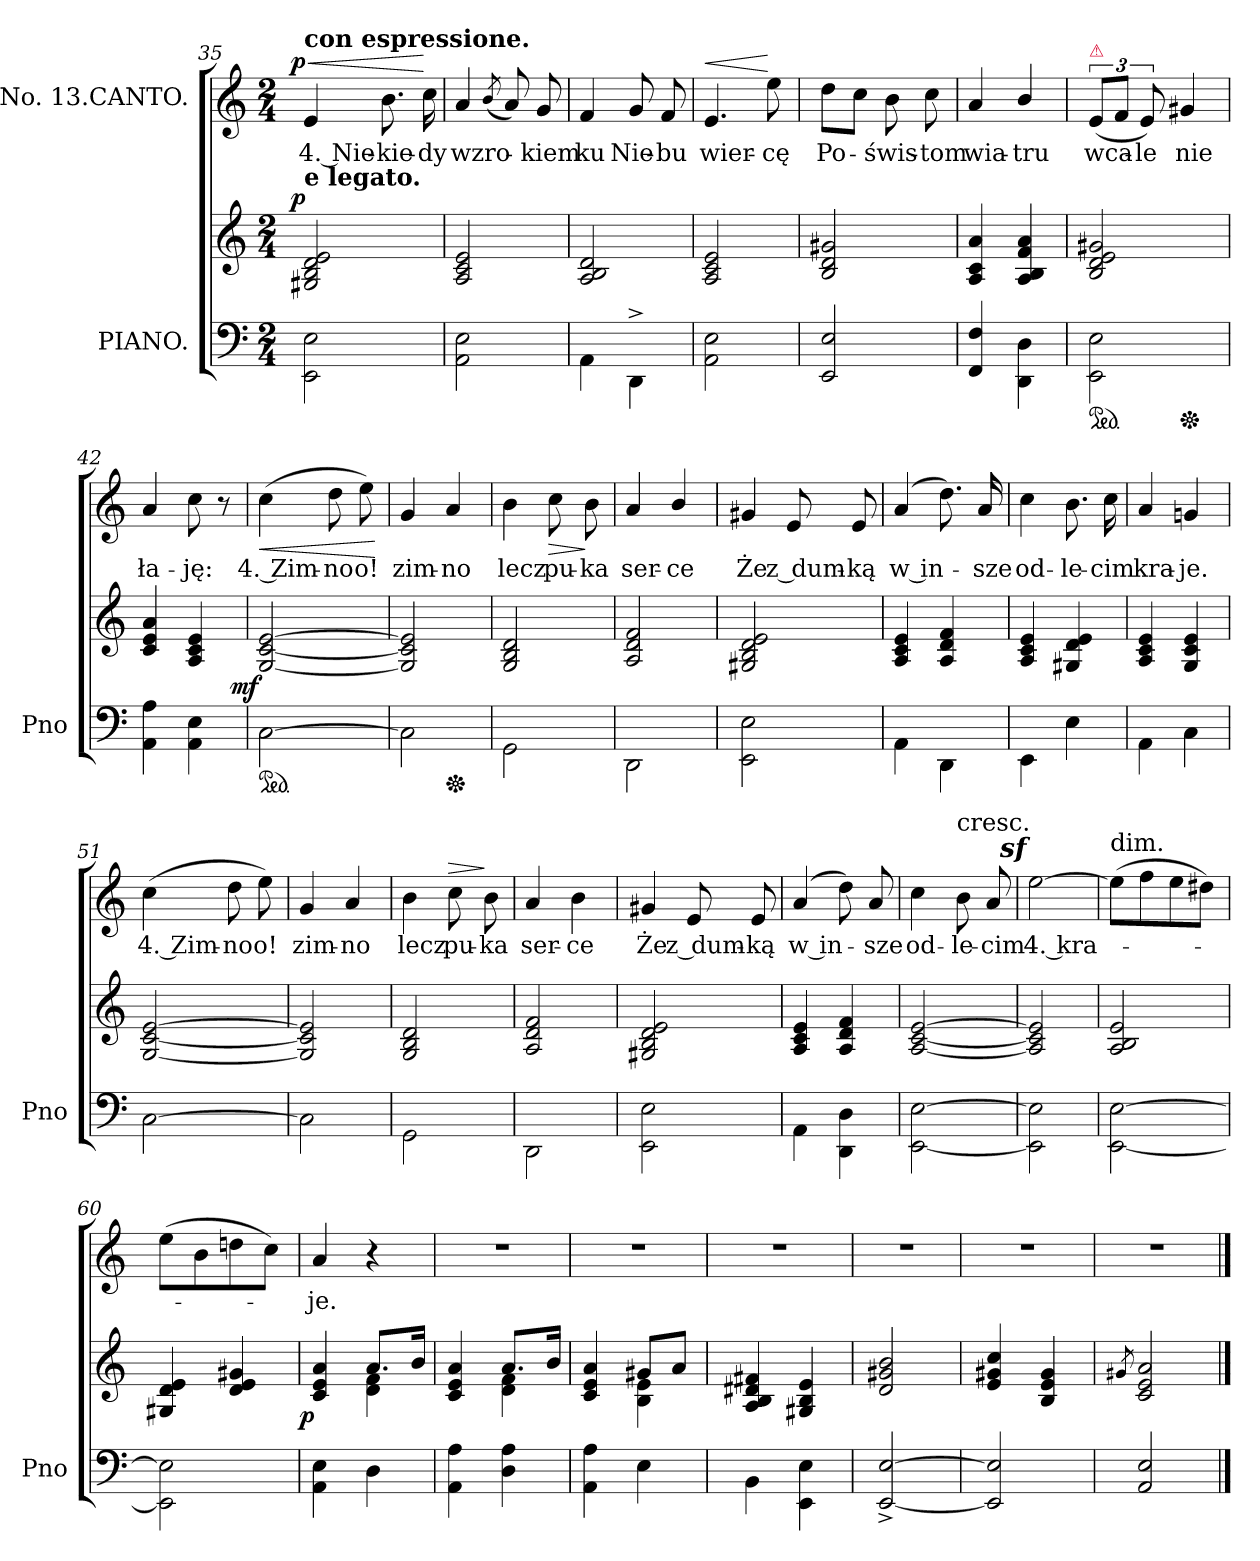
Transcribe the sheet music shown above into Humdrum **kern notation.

**kern	**kern	**dynam	**kern	**text	**dynam
*part2	*part2	*part2	*part1	*part1	*part1
*staff3	*staff2	*staff2/3	*staff1	*staff1	*staff1
*I"PIANO.	*	*	*I"No. 13.CANTO.	*	*
*I'Pno	*	*	*	*	*
*clefF4	*clefG2	*	*clefG2	*	*
*k[]	*k[]	*	*k[]	*	*
*a:	*a:	*	*a:	*	*
*M2/4	*M2/4	*	*M2/4	*	*
=35	=35	=35	=35	=35	=35
!	!	!	!LO:TX:a:B:t=con espressione.	!	!
!	!LO:TX:a:B:t=e legato.	!	!	!	!
!	!	!LO:DY:a:rj	!	!	!LO:HP:a
!	!	!	!	!	!LO:DY:n=1:a:rj
2EE\ 2E\	2G#X/ 2B/ 2d/ 2e/	p	4e	4. Nie-	< p
.	.	.	8.b	-kie-	.
.	.	.	16cc	-dy	[
=36	=36	=36	=36	=36	=36
2AA\ 2E\	2A/ 2c/ 2e/	.	4a	wzro-	.
.	.	.	(<8qb/	.	.
.	.	.	8a)	.	.
.	.	.	8g	kiem	.
=37	=37	=37	=37	=37	=37
4AA\	2A/ 2B/ 2d/	.	4f	ku	.
4DD^>\	.	.	8g	Nie-	.
.	.	.	8f	-bu	.
=38	=38	=38	=38	=38	=38
!	!	!	!	!	!LO:HP:a
2AA\ 2E\	2A/ 2c/ 2e/	.	4.e	wier-	<
.	.	.	8ee	-cę	[
=39	=39	=39	=39	=39	=39
2EE 2E	2B 2d 2g#X	.	8ddL	Po-	.
.	.	.	8ccJ	.	.
.	.	.	8b	-świs-	.
.	.	.	8cc	-tom	.
=40	=40	=40	=40	=40	=40
4FF 4F	4A 4c 4a	.	4a	wia-	.
4DD\ 4D\	4A/ 4B/ 4f/ 4a/	.	4b/	-tru	.
=41	=41	=41	=41	=41	=41
!	!	!	!LO:TX:a:color=crimson:t=⚠	!	!
!LO:TX:a:color=crimson:t=⚠	!	!	!	!	!
*ped	*	*	*	*	*
*	*^	*	*	*	*
2EE\ 2E\	2B/ 2d/ 2e/ 2g#X/	4ryy	.	(>12eL	wca-	.
.	.	.	.	12fJ	.	.
.	.	.	.	12e)	-le	.
*Xped	*	*	*	*	*	*
.	.	4ryy	.	4g#X	nie	.
*	*v	*v	*	*	*	*
=42	=42	=42	=42	=42	=42
4AA\ 4A\	4c 4e 4a	.	4a	ła-	.
4AA\ 4E\	4A/ 4c/ 4e/	.	8cc	-ję:	.
.	.	.	8r	.	.
=43	=43	=43	=43	=43	=43
!	!	!LO:DY:rj	!	!	!LO:HP:b
*ped	*	*	*	*	*
[2C\	[2G/ [2c/ [2e/	mf	(>4cc	4. Zim-	<
.	.	.	8dd	-no	.
.	.	.	8ee)	o!	.
.	.	.	.	.	[
=44	=44	=44	=44	=44	=44
*	*^	*	*	*	*
2C\]	2G]/ 2c]/ 2e]/	4ryy	.	4g	zim-	.
*Xped	*	*	*	*	*	*
.	.	4ryy	.	4a	-no	.
*	*v	*v	*	*	*	*
=45	=45	=45	=45	=45	=45
2GG\	2G/ 2B/ 2d/	.	4b	lecz	.
!	!	!	!	!	!LO:HP:b
.	.	.	8cc	pu-	>
.	.	.	8b	-ka	]
=46	=46	=46	=46	=46	=46
2DD\	2A/ 2d/ 2f/	.	4a	ser-	.
.	.	.	4b/	-ce	.
=47	=47	=47	=47	=47	=47
2EE\ 2E\	2G#X/ 2B/ 2d/ 2e/	.	4g#X	Że	.
.	.	.	8e	z dum-	.
.	.	.	8e	-ką	.
=48	=48	=48	=48	=48	=48
4AA\	4A/ 4c/ 4e/	.	(>4a	w in-	.
4DD\	4A/ 4d/ 4f/	.	8.dd)	.	.
.	.	.	16a	-sze	.
=49	=49	=49	=49	=49	=49
4EE\	4A/ 4c/ 4e/	.	4cc	od-	.
4E\	4G#X/ 4d/ 4e/	.	8.b	-le-	.
.	.	.	16cc	-cim	.
=50	=50	=50	=50	=50	=50
4AA\	4A/ 4c/ 4e/	.	4a	kra-	.
4C\	4G/ 4c/ 4e/	.	4gn	-je.	.
=51	=51	=51	=51	=51	=51
[2C\	[2G/ [2c/ [2e/	.	(>4cc	4. Zim-	.
.	.	.	8dd	-no	.
.	.	.	8ee)	o!	.
=52	=52	=52	=52	=52	=52
2C\]	2G]/ 2c]/ 2e]/	.	4g	zim-	.
.	.	.	4a	-no	.
=53	=53	=53	=53	=53	=53
2GG\	2G/ 2B/ 2d/	.	4b	lecz	.
!	!	!	!	!	!LO:HP:a
.	.	.	8cc	pu-	>
.	.	.	8b	-ka	]
=54	=54	=54	=54	=54	=54
2DD\	2A/ 2d/ 2f/	.	4a	ser-	.
.	.	.	4b	-ce	.
=55	=55	=55	=55	=55	=55
2EE\ 2E\	2G#X/ 2B/ 2d/ 2e/	.	4g#X	Że	.
.	.	.	8e	z dum-	.
.	.	.	8e	-ką	.
=56	=56	=56	=56	=56	=56
4AA\	4A/ 4c/ 4e/	.	(4a	w in-	.
4DD\ 4D\	4A/ 4d/ 4f/	.	8dd)	.	.
.	.	.	8a	-sze	.
=57	=57	=57	=57	=57	=57
[2EE\ [2E\	[2A/ [2c/ [2e/	.	4cc	od-	.
!	!	!	!LO:TX:a:t=cresc.	!	!
.	.	.	8b	-le-	.
.	.	.	8a	-cim	.
=58	=58	=58	=58	=58	=58
!	!	!	!LO:DY:rj	!	!
2EE]\ 2E]\	2A]/ 2c]/ 2e]/	.	[2eez>	4. kra-	.
=59	=59	=59	=59	=59	=59
!	!	!	!LO:TX:a:t=dim.	!	!
[2EE\ [2E\	2A/ 2B/ 2e/	.	(>8eeL]	.	.
.	.	.	8ff	.	.
.	.	.	8ee	.	.
.	.	.	8dd#XJ)	.	.
=60	=60	=60	=60	=60	=60
2EE]\ 2E]\	4G#X/ 4d/ 4e/	.	(>8eeL	.	.
.	.	.	8b	.	.
.	4d 4e 4g#X	.	8ddn	.	.
.	.	.	8ccJ)	.	.
=61	=61	=61	=61	=61	=61
*	*^	*	*	*	*
!	!	!	!LO:DY:rj	!	!	!
4AA\ 4E\	4c 4e 4a	4ryy	p	4a	-je.	.
4D	8.aL	4d 4f	.	4r	.	.
.	16bJk	.	.	.	.	.
=62	=62	=62	=62	=62	=62	=62
4AA 4A	4c 4e 4a	4ryy	.	2rdd	.	.
4D 4A	8.aL	4d 4f	.	.	.	.
.	16bJk	.	.	.	.	.
=63	=63	=63	=63	=63	=63	=63
4AA 4A	4c 4e 4a	4ryy	.	2rdd	.	.
4E	8g#XL	4B 4e	.	.	.	.
.	8aJ	.	.	.	.	.
*	*v	*v	*	*	*	*
=64	=64	=64	=64	=64	=64
4BB\	4A/ 4B/ 4d#X/ 4f#X/	.	2rdd	.	.
4EE\ 4E\	4G#X/ 4B/ 4e/	.	.	.	.
=65	=65	=65	=65	=65	=65
[2EE^> [2E^>	2d 2g#X 2b	.	2rdd	.	.
=66	=66	=66	=66	=66	=66
2EE] 2E]	4e 4g#X 4cc	.	2rdd	.	.
.	4B 4e 4g#	.	.	.	.
=67	=67	=67	=67	=67	=67
.	8qg#X/	.	.	.	.
2AA 2E	2c 2e 2a	.	2rdd	.	.
==	==	==	==	==	==
*-	*-	*-	*-	*-	*-
